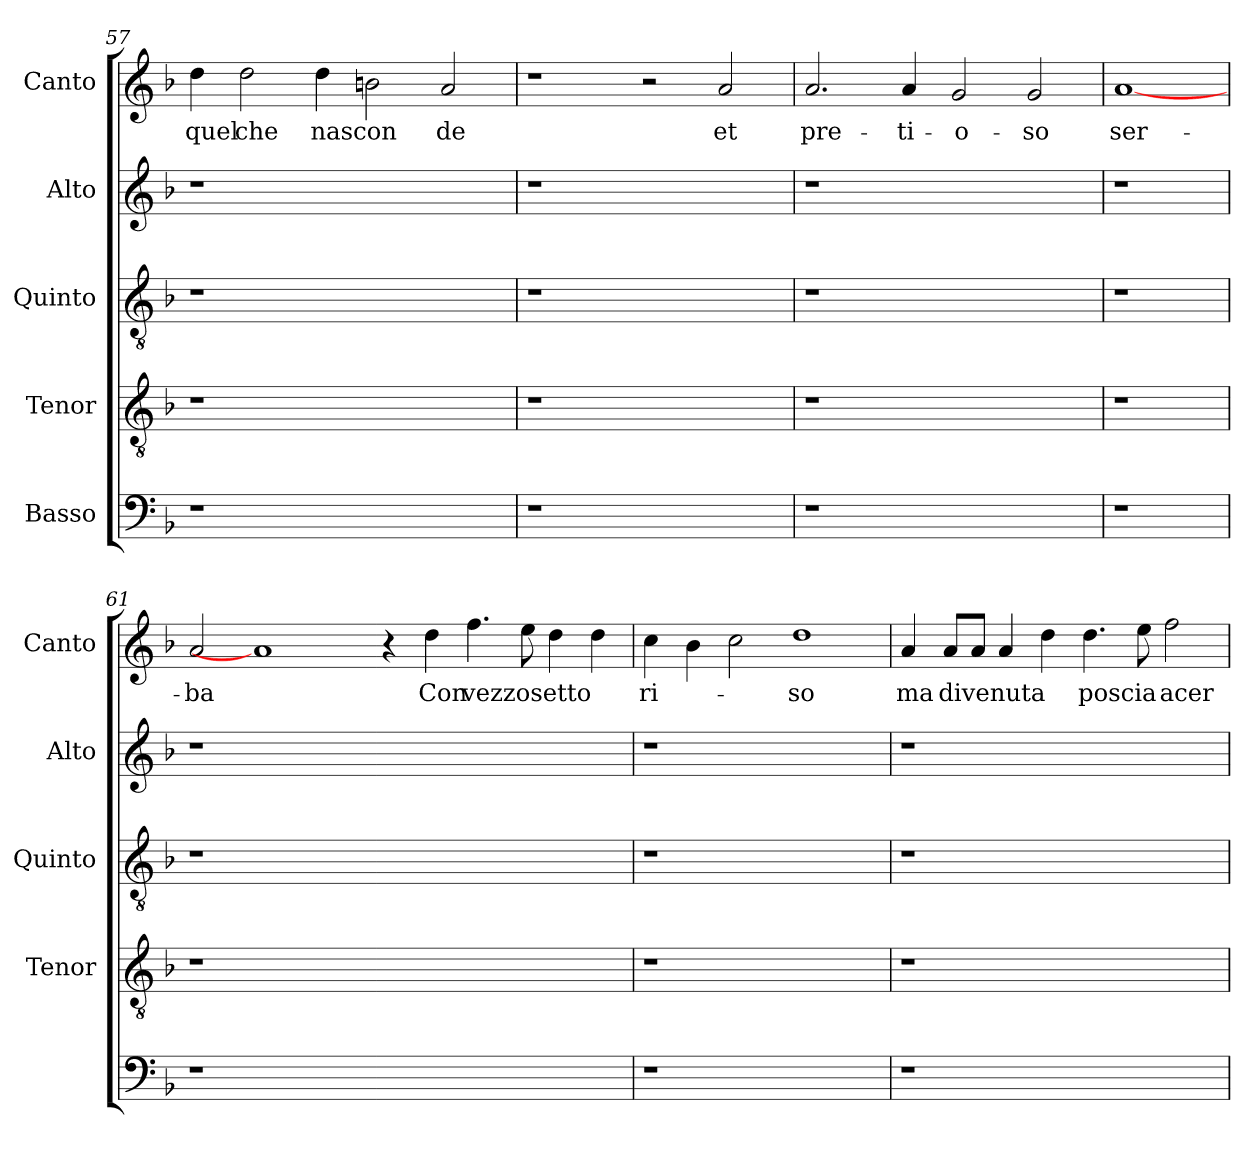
**kern	**kern	**kern	**kern	**kern	**text
*part5	*part4	*part3	*part2	*part1	*part1
*staff5	*staff4	*staff3	*staff2	*staff1	*staff1
*I"Basso	*I"Tenor	*I"Quinto	*I"Alto	*I"Canto	*
*	*I'Tenor	*I'Quinto	*I'Alto	*I'Canto	*
*clefF4	*clefGv2	*clefGv2	*clefG2	*clefG2	*
*k[b-]	*k[b-]	*k[b-]	*k[b-]	*k[b-]	*
*F:	*F:	*F:	*F:	*F:	*
=57	=57	=57	=57	=57	=57
!	!	!	!	!	!LO:LY:b
1r	1r	1r	1r	4dd\	quel
!	!	!	!	!	!LO:LY:b
.	.	.	.	2dd\	che
!	!	!	!	!	!LO:LY:b
.	.	.	.	4dd\	nascon
1ryy	1ryy	1ryy	1ryy	2bn\	.
!	!	!	!	!	!LO:LY:b
.	.	.	.	2a/	de
!!LO:LB:g=z
=58	=58	=58	=58	=58	=58
1r	1r	1r	1r	1r	.
1ryy	1ryy	1ryy	1ryy	2r	.
!	!	!	!	!	!LO:LY:b
.	.	.	.	2a/	et
=59	=59	=59	=59	=59	=59
!	!	!	!	!	!LO:LY:b
1r	1r	1r	1r	2.a/	pre-
!	!	!	!	!	!LO:LY:b
.	.	.	.	4a/	-ti-
!	!	!	!	!	!LO:LY:b
1ryy	1ryy	1ryy	1ryy	2g/	-o-
!	!	!	!	!	!LO:LY:b
.	.	.	.	2g/	-so
=60	=60	=60	=60	=60	=60
!	!	!	!	!	!LO:LY:b
1r	1r	1r	1r	[1a	ser-
=61	=61	=61	=61	=61	=61
!	!	!	!	!	!LO:LY:b
1r	1r	1r	1r	2a/	-ba
.	.	.	.	1a]	.
0ryy	0ryy	0ryy	0ryy	.	.
.	.	.	.	4r	.
!	!	!	!	!	!LO:LY:b
.	.	.	.	4dd\	Con
!	!	!	!	!	!LO:LY:b
.	.	.	.	4.ff\	vezzosetto
.	.	.	.	8ee\	.
.	.	.	.	4dd\	.
.	.	.	.	4dd\	.
=62	=62	=62	=62	=62	=62
!	!	!	!	!	!LO:LY:b
1r	1r	1r	1r	4cc\	ri-
.	.	.	.	4b-\	.
.	.	.	.	2cc\	.
!	!	!	!	!	!LO:LY:b
1ryy	1ryy	1ryy	1ryy	1dd	-so
=63	=63	=63	=63	=63	=63
!	!	!	!	!	!LO:LY:b
1r	1r	1r	1r	4a/	ma
!	!	!	!	!	!LO:LY:b
.	.	.	.	8a/L	divenuta
.	.	.	.	8a/J	.
.	.	.	.	4a/	.
.	.	.	.	4dd\	.
!	!	!	!	!	!LO:LY:b
1ryy	1ryy	1ryy	1ryy	4.dd\	poscia
.	.	.	.	8ee\	.
!	!	!	!	!	!LO:LY:b
.	.	.	.	2ff\	acer-
=	=	=	=	=	=
*-	*-	*-	*-	*-	*-
